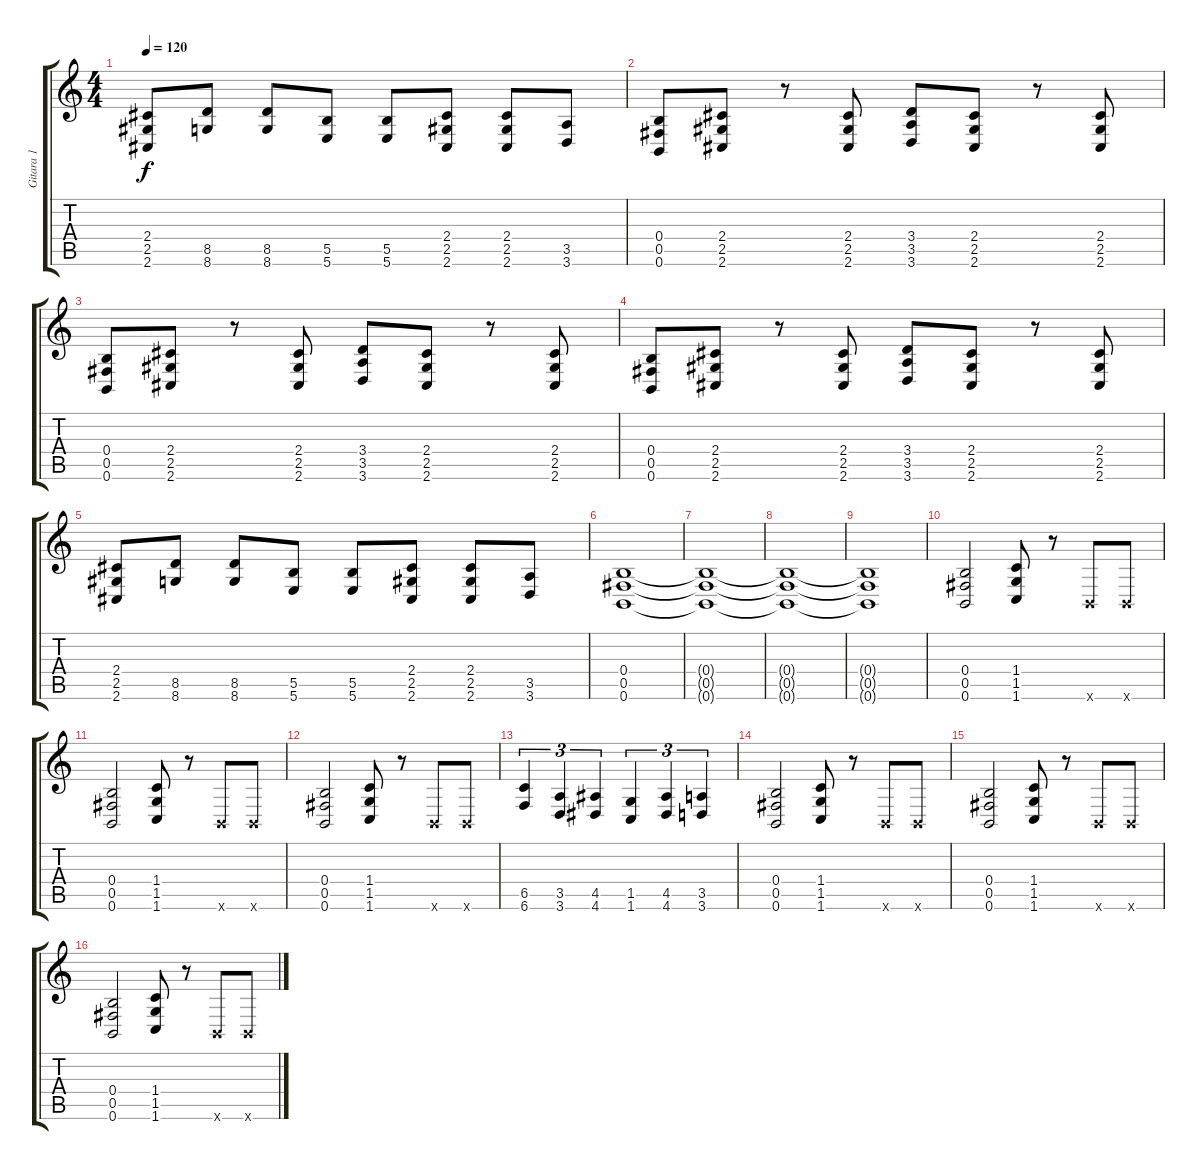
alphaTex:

\track ("Gitara 1" "Gitara 1") {instrument overdrivenguitar}
\staff {score tabs}
\tuning (Db4 Ab3 E3 B2 Gb2 B1) {hide}
\ts (4 4)
\tempo 120
\clef g2
\ks c
(2.4 2.5 2.6).8{dy f} (8.5 8.6).8 (8.5 8.6).8 (5.5 5.6).8 (5.5 5.6).8 (2.4 2.5 2.6).8 (2.4 2.5 2.6).8 (3.5 3.6).8 |
(0.4 0.5 0.6).8 (2.4 2.5 2.6).8 r.8 (2.4 2.5 2.6).8 (3.4 3.5 3.6).8 (2.4 2.5 2.6).8 r.8 (2.4 2.5 2.6).8 |
(0.4 0.5 0.6).8 (2.4 2.5 2.6).8 r.8 (2.4 2.5 2.6).8 (3.4 3.5 3.6).8 (2.4 2.5 2.6).8 r.8 (2.4 2.5 2.6).8 |
(0.4 0.5 0.6).8 (2.4 2.5 2.6).8 r.8 (2.4 2.5 2.6).8 (3.4 3.5 3.6).8 (2.4 2.5 2.6).8 r.8 (2.4 2.5 2.6).8 |
(2.4 2.5 2.6).8 (8.5 8.6).8 (8.5 8.6).8 (5.5 5.6).8 (5.5 5.6).8 (2.4 2.5 2.6).8 (2.4 2.5 2.6).8 (3.5 3.6).8 |
(0.4 0.5 0.6).1 |
(0.4{t} 0.5{t} 0.6{t}).1 |
(0.4{t} 0.5{t} 0.6{t}).1 |
(0.4{t} 0.5{t} 0.6{t}).1 |
(0.4 0.5 0.6).2 (1.4 1.5 1.6).8 r.8 0.6{x}.8 0.6{x}.8 |
(0.4 0.5 0.6).2 (1.4 1.5 1.6).8 r.8 0.6{x}.8 0.6{x}.8 |
(0.4 0.5 0.6).2 (1.4 1.5 1.6).8 r.8 0.6{x}.8 0.6{x}.8 |
(6.5 6.6).4{tu (3 2)} (3.5 3.6).4{tu (3 2)} (4.5 4.6).4{tu (3 2)} (1.5 1.6).4{tu (3 2)} (4.5 4.6).4{tu (3 2)} (3.5 3.6).4{tu (3 2)} |
(0.4 0.5 0.6).2 (1.4 1.5 1.6).8 r.8 0.6{x}.8 0.6{x}.8 |
(0.4 0.5 0.6).2 (1.4 1.5 1.6).8 r.8 0.6{x}.8 0.6{x}.8 |
(0.4 0.5 0.6).2 (1.4 1.5 1.6).8 r.8 0.6{x}.8 0.6{x}.8
